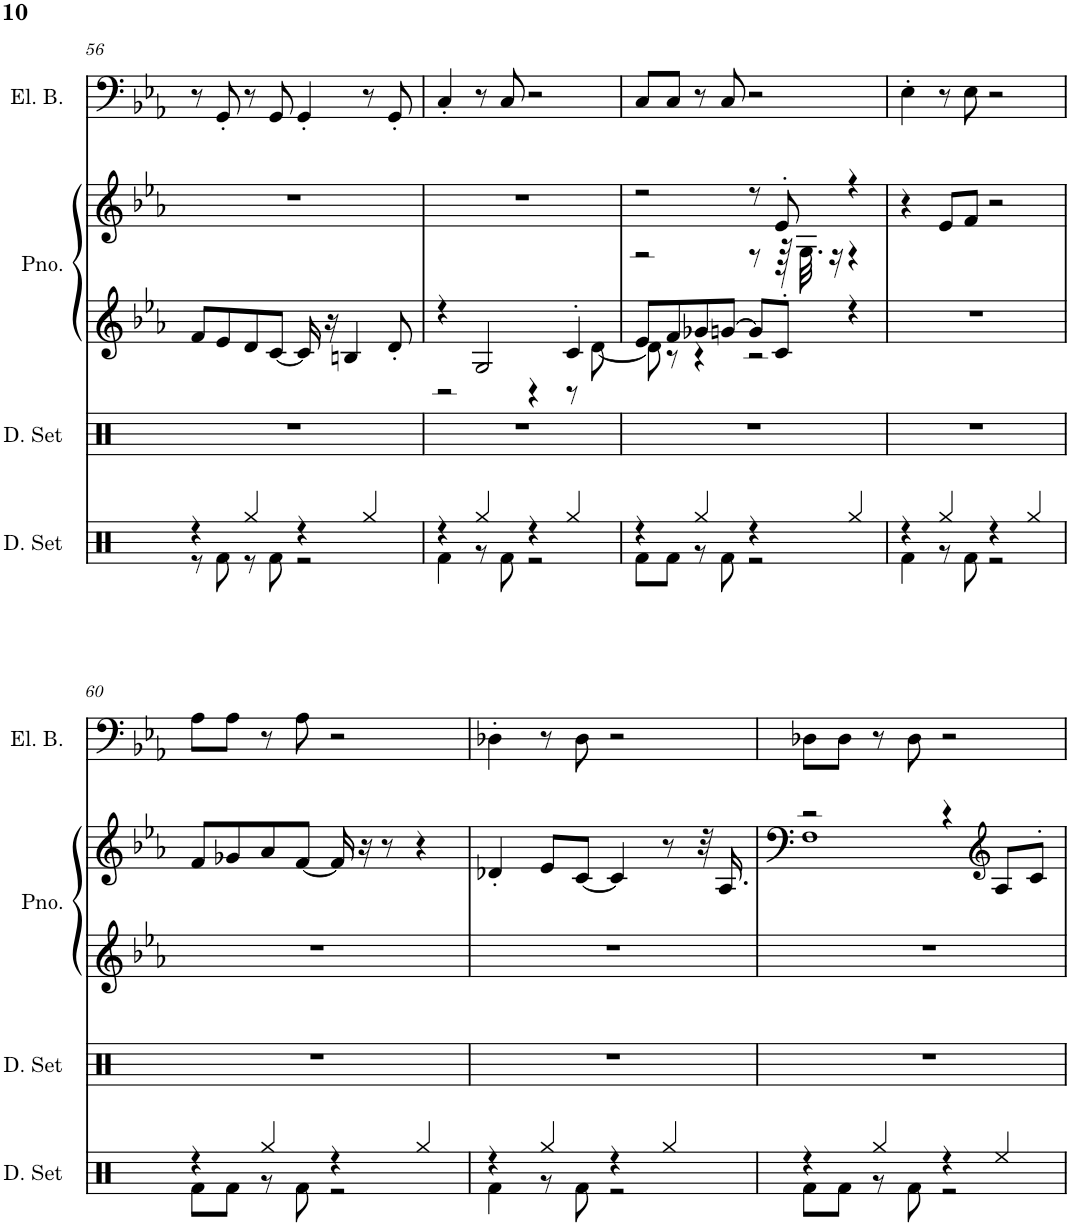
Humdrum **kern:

**kern	**kern	**kern	**kern	**kern
*part4	*part3	*part2	*part2	*part1
*staff5	*staff4	*staff3	*staff2	*staff1
*I"Drumset	*I"Drumset, www.devianjazz.com	*I"Piano, by Kenny Dorham	*	*I"5-str. Electric Bass, ----- BLUE BOSSA ----
*I'D. Set	*I'D. Set	*I'Pno.	*	*I'El. B.
!!LO:PB:g=z
*clefX	*clefX	*clefG2	*clefG2	*clefF4
*	*	*	*	*Trd7c12
*k[]	*k[]	*k[b-e-a-]	*k[b-e-a-]	*k[b-e-a-]
*M4/4	*M4/4	*M4/4	*M4/4	*M4/4
=56	=56	=56	=56	=56
*^	*	*	*	*
4r	8r	1r	8f/L	1r	8r
.	8Rf\	.	8e-/	.	8GG'/
4Rgg/	8r	.	8d/	.	8r
.	8Rf\	.	[8c/J	.	8GG/
4r	2r	.	16c/]	.	4GG'/
.	.	.	16r	.	.
.	.	.	4Bn/	.	.
4Rgg/	.	.	.	.	8r
.	.	.	8d'/	.	8GG'/
=57	=57	=57	=57	=57	=57
*	*	*	*^	*	*
4r	4Rf\	1r	4r	2r	1r	4C'/
4Rgg/	8r	.	2G/	.	.	8r
.	8Rf\	.	.	.	.	8C/
4r	2r	.	.	4r	.	2r
4Rgg/	.	.	4c'/	8r	.	.
.	.	.	.	[8d\	.	.
=58	=58	=58	=58	=58	=58	=58
*	*	*	*	*	*^	*
4r	8Rf\L	1r	8e-/L	8d\]	2r	2r	8C/L
.	8Rf\J	.	8f/	8r	.	.	8C/J
4Rgg/	8r	.	8g-X/	4r	.	.	8r
.	8Rf\	.	[8gn/J	.	.	.	8C/
4r	2r	.	8g/L]	2r	8r	8r	2r
.	.	.	8c'/J	.	8e-'/	64r	.
.	.	.	.	.	.	32.G\	.
.	.	.	.	.	.	16r	.
4Rgg/	.	.	4r	.	4r	4r	.
*	*	*	*v	*v	*	*	*
*	*	*	*	*v	*v	*
=59	=59	=59	=59	=59	=59
4r	4Rf\	1r	1r	4r	4E-'\
4Rgg/	8r	.	.	8e-/L	8r
.	8Rf\	.	.	8f/J	8E-\
4r	2r	.	.	2r	2r
4Rgg/	.	.	.	.	.
!!LO:LB:g=z
=60	=60	=60	=60	=60	=60
4r	8Rf\L	1r	1r	8f/L	8A-\L
.	8Rf\J	.	.	8g-X/	8A-\J
4Rgg/	8r	.	.	8a-/	8r
.	8Rf\	.	.	[8f/J	8A-\
4r	2r	.	.	16f/]	2r
.	.	.	.	16r	.
.	.	.	.	8r	.
4Rgg/	.	.	.	4r	.
=61	=61	=61	=61	=61	=61
4r	4Rf\	1r	1r	4d-X'/	4D-X'\
4Rgg/	8r	.	.	8e-/L	8r
.	8Rf\	.	.	[8c/J	8D-\
4r	2r	.	.	4c/]	2r
4Rgg/	.	.	.	8r	.
.	.	.	.	32r	.
.	.	.	.	16.A-/	.
=62	=62	=62	=62	=62	=62
*	*	*	*	*^	*
4r	8Rf\L	1r	1r	2r	1F	8D-X\L
.	8Rf\J	.	.	.	.	8D-\J
4Rgg/	8r	.	.	.	.	8r
.	8Rf\	.	.	.	.	8D-\
4r	2r	.	.	4r	.	2r
*	*	*	*	*clefG2	*	*
4Ree/	.	.	.	8A-/L	.	.
.	.	.	.	8c'/J	.	.
*v	*v	*	*	*v	*v	*
=	=	=	=	=
*-	*-	*-	*-	*-
